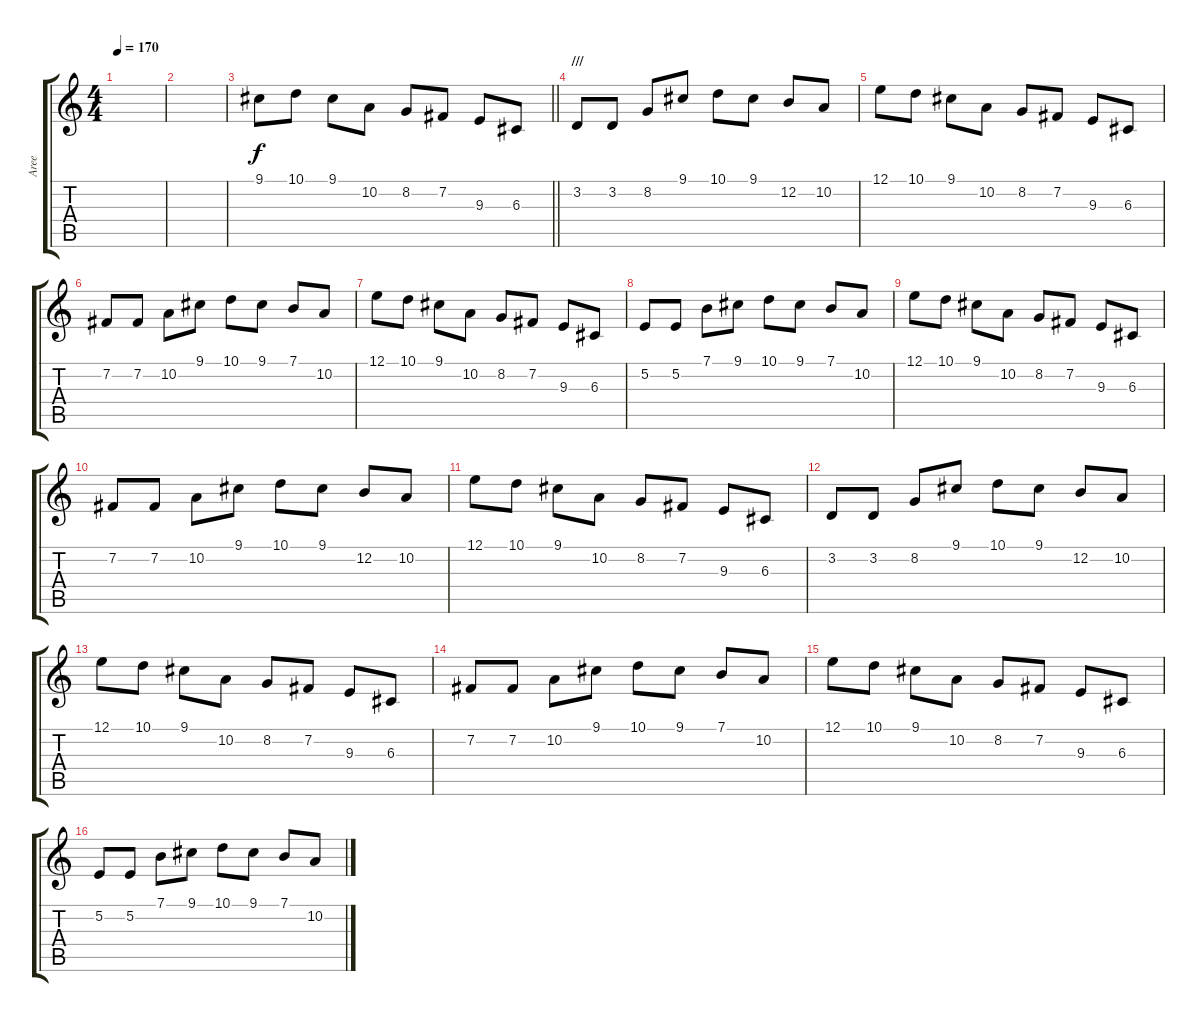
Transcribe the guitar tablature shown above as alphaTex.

\track ("Aree" "Aree") {instrument violin}
\staff {score tabs}
\tuning (E4 B3 G3 D3 A2 D2) {hide}
\ts (4 4)
\tempo 170
\clef g2
\ks c
|
|
\barLineRight lightlight
9.1.8 10.1.8 9.1.8 10.2.8 8.2.8 7.2.8 9.3.8 6.3.8 |
\section ("" "///")
3.2.8 3.2.8 8.2.8 9.1.8 10.1.8 9.1.8 12.2.8 10.2.8 |
12.1.8 10.1.8 9.1.8 10.2.8 8.2.8 7.2.8 9.3.8 6.3.8 |
7.2.8 7.2.8 10.2.8 9.1.8 10.1.8 9.1.8 7.1.8 10.2.8 |
12.1.8 10.1.8 9.1.8 10.2.8 8.2.8 7.2.8 9.3.8 6.3.8 |
5.2.8 5.2.8 7.1.8 9.1.8 10.1.8 9.1.8 7.1.8 10.2.8 |
12.1.8 10.1.8 9.1.8 10.2.8 8.2.8 7.2.8 9.3.8 6.3.8 |
7.2.8 7.2.8 10.2.8 9.1.8 10.1.8 9.1.8 12.2.8 10.2.8 |
12.1.8 10.1.8 9.1.8 10.2.8 8.2.8 7.2.8 9.3.8 6.3.8 |
3.2.8 3.2.8 8.2.8 9.1.8 10.1.8 9.1.8 12.2.8 10.2.8 |
12.1.8 10.1.8 9.1.8 10.2.8 8.2.8 7.2.8 9.3.8 6.3.8 |
7.2.8 7.2.8 10.2.8 9.1.8 10.1.8 9.1.8 7.1.8 10.2.8 |
12.1.8 10.1.8 9.1.8 10.2.8 8.2.8 7.2.8 9.3.8 6.3.8 |
5.2.8 5.2.8 7.1.8 9.1.8 10.1.8 9.1.8 7.1.8 10.2.8
